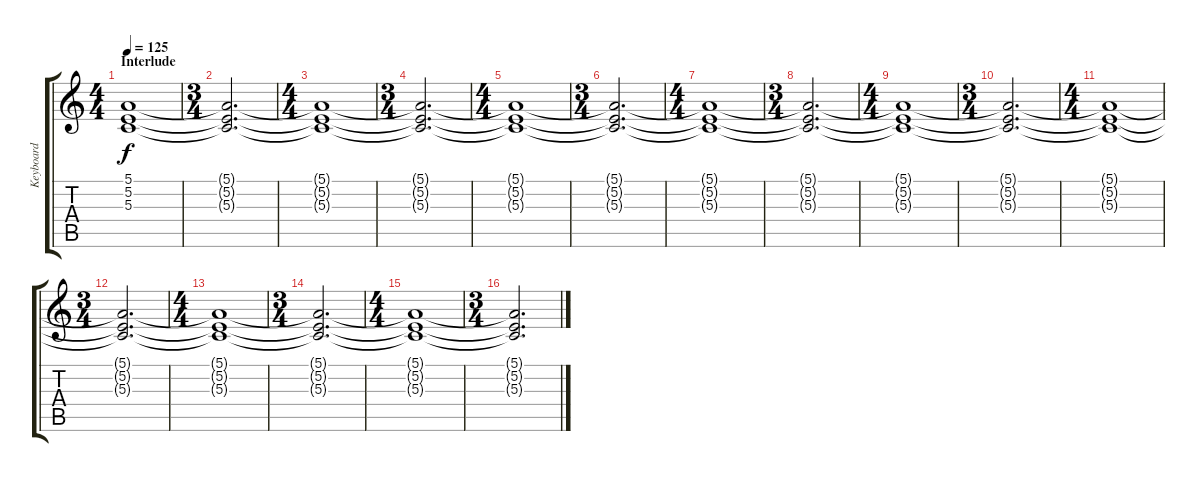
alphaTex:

\track ("Keyboard" "Keyboard") {instrument stringensemble1}
\staff {score tabs}
\tuning (E4 B3 G3 D3 A2 E2) {hide}
\ts (4 4)
\section ("" "Interlude")
\tempo 125
\clef g2
\ks c
(5.1{t} 5.2{t} 5.3{t}).1{dy f} |
\ts (3 4)
(5.1{t} 5.2{t} 5.3{t}).2{d} |
\ts (4 4)
(5.1{t} 5.2{t} 5.3{t}).1 |
\ts (3 4)
(5.1{t} 5.2{t} 5.3{t}).2{d} |
\ts (4 4)
(5.1{t} 5.2{t} 5.3{t}).1 |
\ts (3 4)
(5.1{t} 5.2{t} 5.3{t}).2{d} |
\ts (4 4)
(5.1{t} 5.2{t} 5.3{t}).1 |
\ts (3 4)
(5.1{t} 5.2{t} 5.3{t}).2{d} |
\ts (4 4)
(5.1{t} 5.2{t} 5.3{t}).1 |
\ts (3 4)
(5.1{t} 5.2{t} 5.3{t}).2{d} |
\ts (4 4)
(5.1{t} 5.2{t} 5.3{t}).1 |
\ts (3 4)
(5.1{t} 5.2{t} 5.3{t}).2{d} |
\ts (4 4)
(5.1{t} 5.2{t} 5.3{t}).1 |
\ts (3 4)
(5.1{t} 5.2{t} 5.3{t}).2{d} |
\ts (4 4)
(5.1{t} 5.2{t} 5.3{t}).1 |
\ts (3 4)
(5.1{t} 5.2{t} 5.3{t}).2{d}
